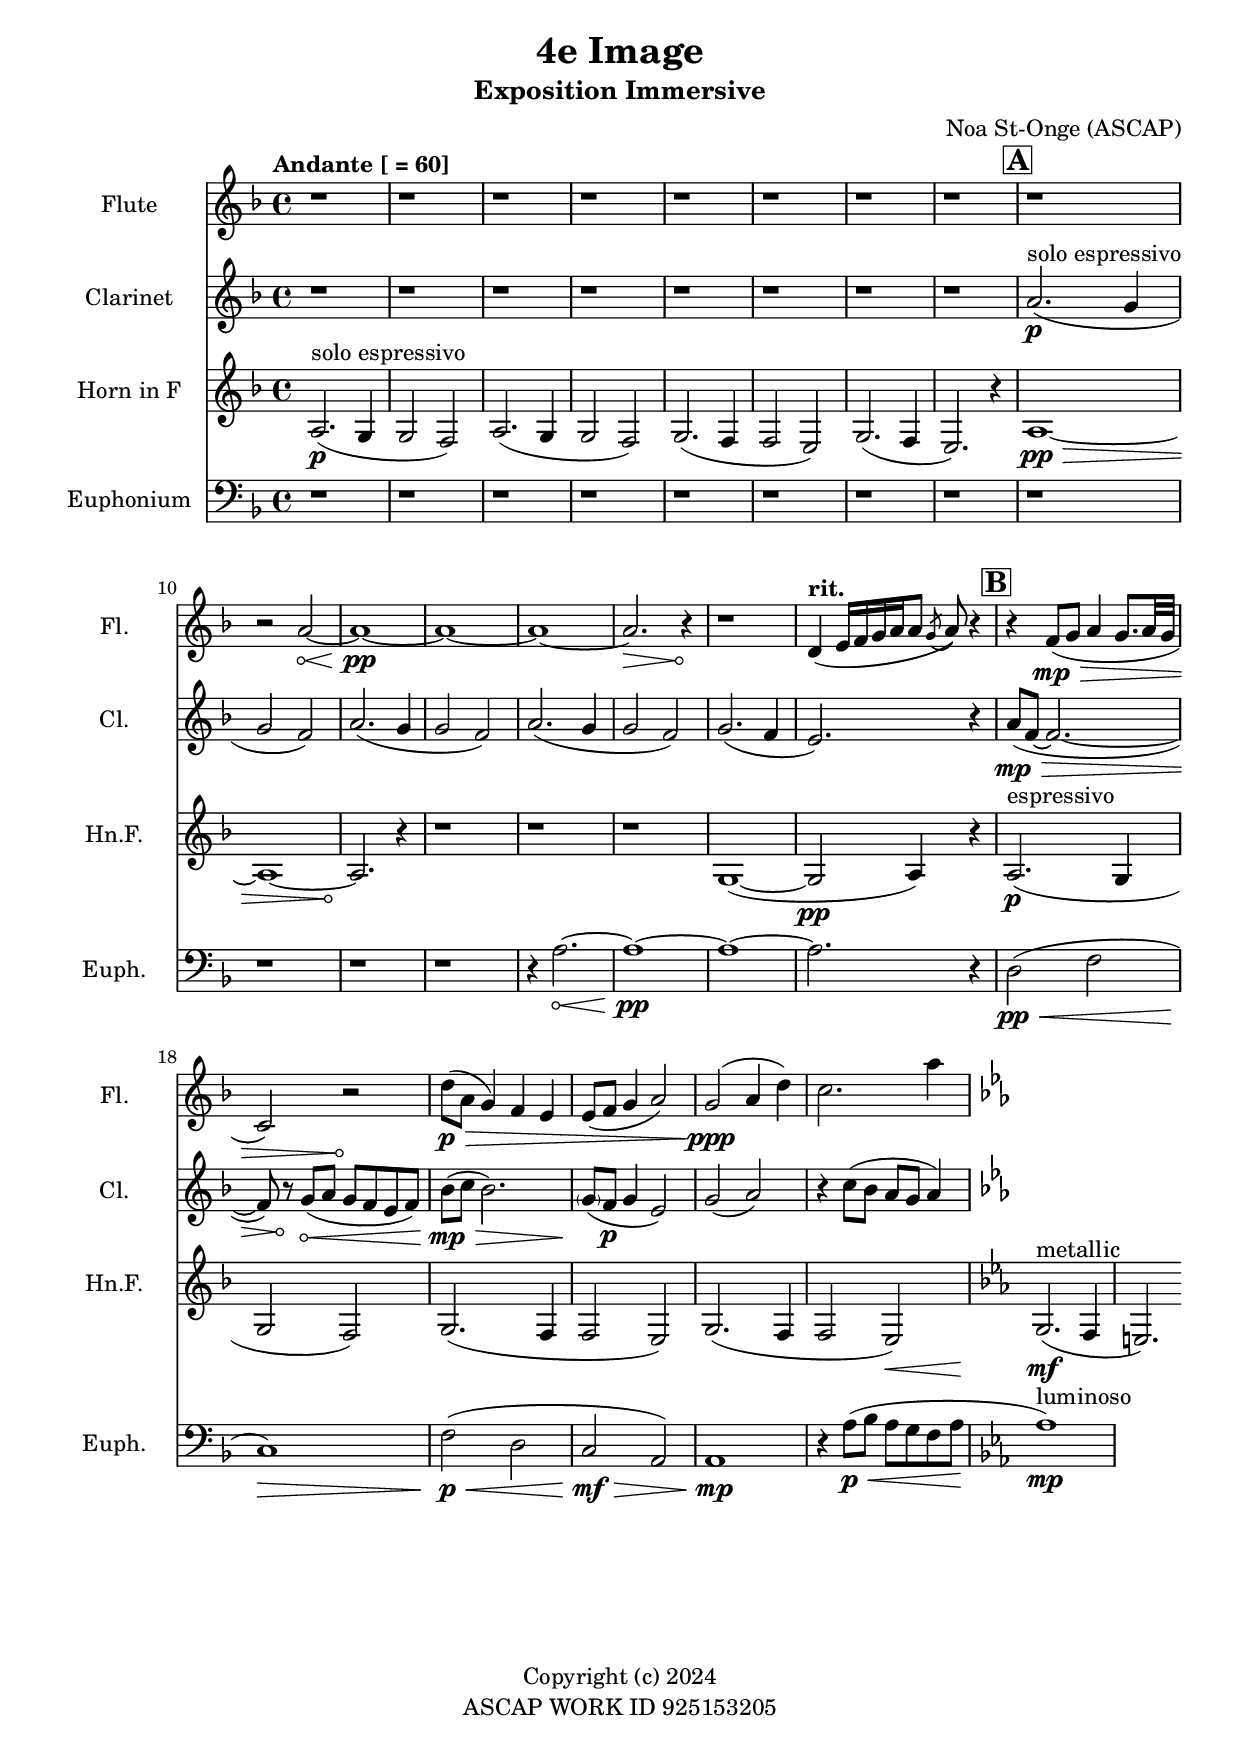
\version "2.24.2"

\header {
  title = "4e Image"
  subtitle = "Exposition Immersive"
  composer = "Noa St-Onge (ASCAP)"
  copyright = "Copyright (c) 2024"
  % Remove default LilyPond tagline
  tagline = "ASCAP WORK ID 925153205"
}

global = {
  \time 4/4
  \tempo "Andante [ = 60]"
  \key f \major

  \set Score.rehearsalMarkFormatter = #format-mark-box-alphabet
}

flute = \relative c'' {
  \global
  % Music follows here.
  \repeat unfold 9 {r1} r2
  \override Hairpin.circled-tip = ##t
  a2\< ~ a1\!\pp ~ a1 ~ a1 ~ a2.\> r4\! r1

  \tempo \markup { "rit. " } d,4 (e16 [f16 g16 a16 a8] \acciaccatura g8 a8) r4

  r4 f8(\mp\> g8 a4 g8. a32 g32 c,2) r2\!

  \override Hairpin.circled-tip = ##f
  d'8(\p\> a8 g4) f4 e4
  e8( f8 g4 a2)
  g2(\!\ppp a4 d4)
  c2. a'4

  \key ees \major

}

clarinet = \relative c'' {
  \global
  \transposition bes
  % Music follows here.

  \repeat unfold 8 {r1}
  \mark \default
  a2.\p^"solo espressivo"( g4 g2 f2)
  a2.( g4 g2 f2)
  a2.( g4 g2 f2)
  g2.( f4 e2.) r4

  \mark \default
  \override Hairpin.circled-tip = ##t
  a8(\mp\> f8 ~ f2. ~ f8) r8\!
  g8(\< a g f e f)

  \once \override Hairpin.circled-tip = ##f
  bes(\!\mp\> c bes2.)
  \parenthesize g8(\! f8\p g4 e2)

  g2( a2) r4 c8( bes a g a4)

  \key ees \major
}

hornF = \relative c' {
  \global
  \transposition f

  a2.\p^"solo espressivo"( g4 g2 f2)
  a2.( g4 g2 f2)
  g2.( f4 f2 e2)
  g2.( f4 e2.) r4


  \once \override Hairpin.circled-tip = ##t
  a1\>\pp ~ a1 ~ a2.\!

  r4 \repeat unfold 3 {r1}

  g1( ~ g2\pp a4) r4

  a2.\p^"espressivo"( g4 g2 f2)
  g2. (f4 f2 e2)
  g2. (f4 f2 e2\<)

  \key ees \major
  g2.\!\mf^"metallic"( f4 e2.)

}

euphonium = \relative c {
  \global

  \repeat unfold 12 {r1} r4

  \once \override Hairpin.circled-tip = ##t
  a'2.\< ~ a1\!\pp ~ a1 ~ a2. r4

  d,2\pp\<( f2 c1\!)\>
  f2\!\p\<( d2 c2\!\mf\> a2) a1\!\mp

  r4 a'8(\<\p bes a g f a
  \key ees \major
  aes1\!\mp^"luminoso")
}

flutePart = \new Staff \with {
  instrumentName = "Flute"
  shortInstrumentName = "Fl."
  midiInstrument = "flute"
} \flute

clarinetPart = \new Staff \with {
  instrumentName = "Clarinet"
  shortInstrumentName = "Cl."
  midiInstrument = "clarinet"
} \clarinet

hornFPart = \new Staff \with {
  instrumentName = "Horn in F"
  shortInstrumentName = "Hn.F."
  midiInstrument = "french horn"
} \hornF

euphoniumPart = \new Staff \with {
  instrumentName = "Euphonium"
  shortInstrumentName = "Euph."
  midiInstrument = "tuba"
} { \clef bass \euphonium }

\score {
  <<
    \flutePart
    \transpose c c \clarinetPart
    \transpose c c \hornFPart
    \euphoniumPart
  >>
  \layout {
    indent = 25
    short-indent = 20
  }
  \midi {
    \tempo 4=60
  }
}
